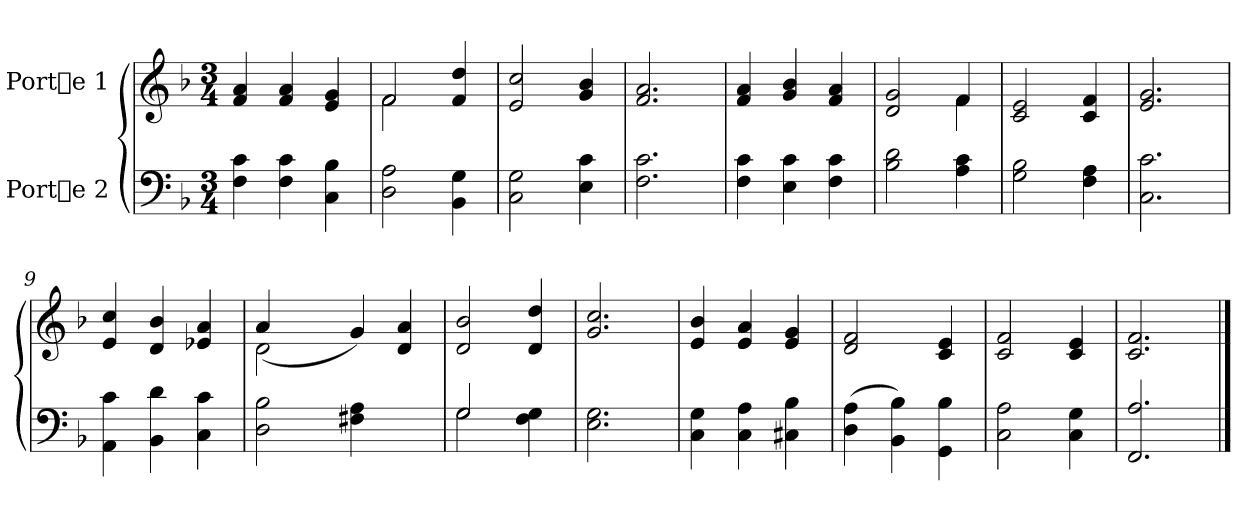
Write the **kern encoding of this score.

**kern	**kern
*part2	*part1
*staff2	*staff1
*I"Porte 2	*I"Porte 1
!!LO:PB:g=z
*stria5	*stria5
*clefF4	*clefG2
*k[b-]	*k[b-]
*F:	*F:
*M3/4	*M3/4
=1	=1
4c\ 4F\	4a/ 4f/
4c\ 4F\	4a/ 4f/
4B-\ 4C\	4g/ 4e/
=2	=2
*	*^
2A\ 2D\	2f/	2f\
4G\ 4BB-\	4dd/ 4f/	4ryy
*	*v	*v
=3	=3
2G\ 2C\	2cc/ 2e/
4c\ 4E\	4b-/ 4g/
=4	=4
2.c\ 2.F\	2.a/ 2.f/
=5	=5
4c\ 4F\	4a/ 4f/
4c\ 4E\	4b-/ 4g/
4c\ 4F\	4a/ 4f/
=6	=6
*	*^
2d\ 2B-\	2g/ 2d/	2ryy
4c\ 4A\	4f/	4f\
*	*v	*v
!!LO:LB:g=z
=7	=7
2B-\ 2G\	2e/ 2c/
4A\ 4F\	4f/ 4c/
=8	=8
2.c\ 2.C\	2.g/ 2.e/
=9	=9
4c\ 4AA\	4cc/ 4e/
4d\ 4BB-\	4b-/ 4d/
4c\ 4C\	4a/ 4e-X/
=10	=10
*	*^
2B-\ 2D\	2d\	(>4a/
.	.	2.ryy
4A\ 4F#X\	4g/)	.
4ryy	4a/ 4d/	.
*	*v	*v
=11	=11
*^	*
2G/	2G\	2b-/ 2d/
4G\ 4F\	4ryy	4dd/ 4d/
*v	*v	*
=12	=12
2.G\ 2.E\	2.cc/ 2.g/
!!LO:LB:g=z
=13	=13
4G\ 4C\	4b-/ 4e/
4A\ 4C\	4a/ 4e/
4B-\ 4C#X\	4g/ 4e/
=14	=14
(>4A\ 4D\	2f/ 2d/
4B-\ 4BB-\)	.
4B-\ 4GG\	4e/ 4c/
=15	=15
2A\ 2C\	2f/ 2c/
4G\ 4C\	4e/ 4c/
=16	=16
2.A/ 2.FF/	2.f/ 2.c/
==	==
*-	*-
